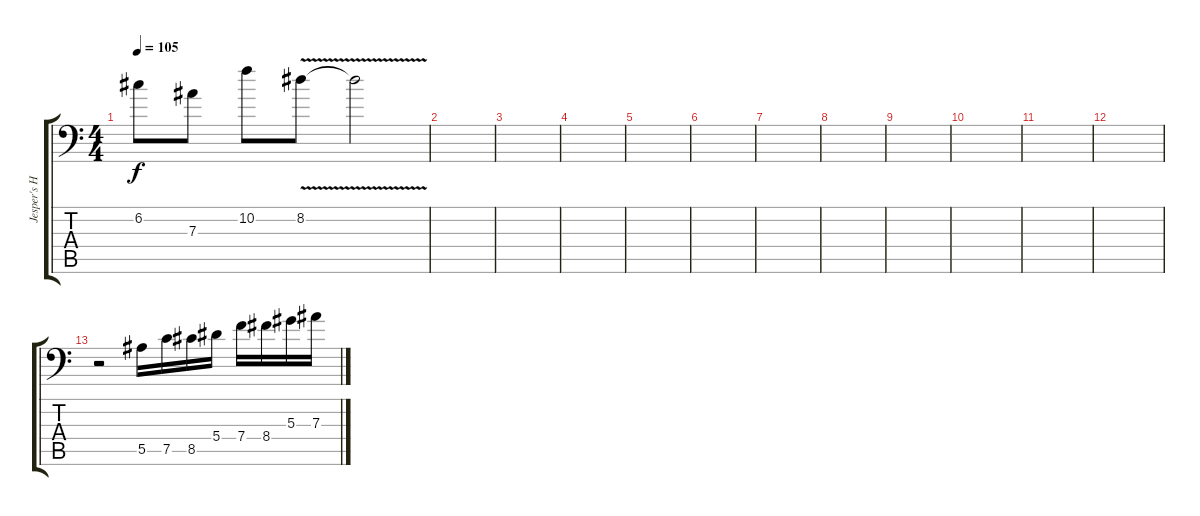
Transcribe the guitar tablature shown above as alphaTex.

\track ("Jesper's Harmonizer" "Jesper's H") {instrument distortionguitar}
\staff {score tabs}
\tuning (C4 G3 Eb3 Bb2 F2 Bb1) {hide}
\ts (4 4)
\tempo 105
\clef f4
\ks c
6.2.8{dy f} 7.3.8 10.2.8 8.2{v}.8 8.2{t}.2 |
|
|
|
|
|
|
|
|
|
|
|
r.2{balance 8} 5.5.16 7.5.16 8.5.16 5.4.16 7.4.16 8.4.16 5.3.16 7.3.16
